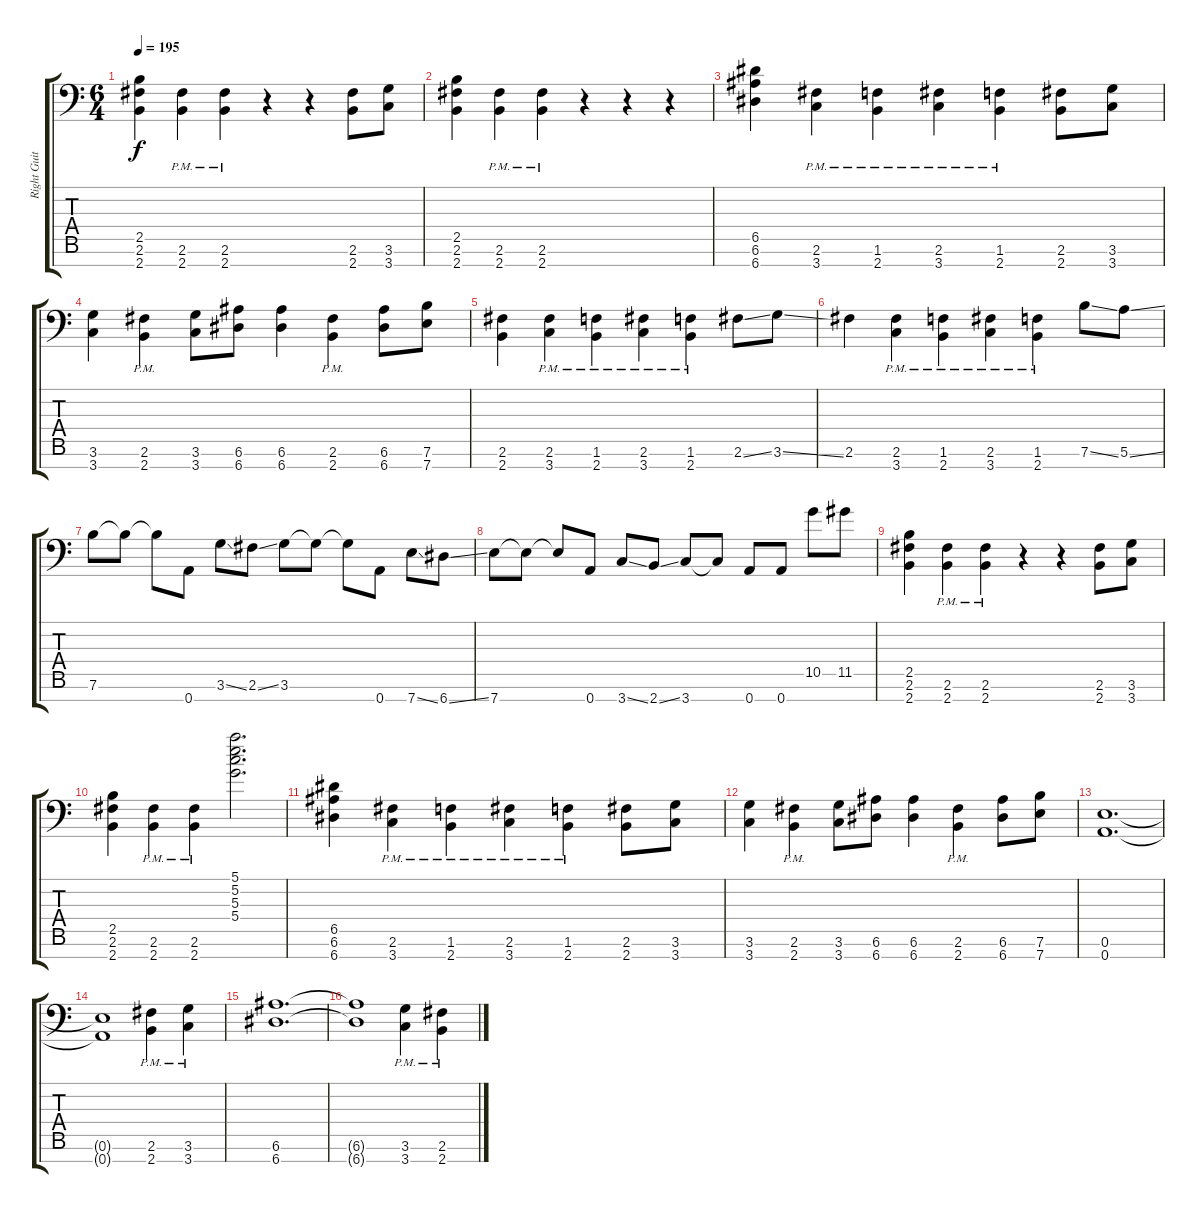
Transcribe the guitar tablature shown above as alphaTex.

\track ("Right Guitar, Drop A (7 String)" "Right Guit") {instrument distortionguitar}
\staff {score tabs}
\tuning (E4 B3 G3 D3 A2 E2 A1) {hide}
\ts (6 4)
\tempo 195
\clef f4
\ks c
(2.5 2.6 2.7).4{dy f} (2.6{pm} 2.7{pm}).4 (2.6{pm} 2.7{pm}).4 r.4 r.4 (2.6 2.7).8 (3.6 3.7).8 |
(2.5 2.6 2.7).4 (2.6{pm} 2.7{pm}).4 (2.6{pm} 2.7{pm}).4 r.4 r.4 r.4 |
(6.5 6.6 6.7).4 (2.6{pm} 3.7{pm}).4 (1.6{pm} 2.7{pm}).4 (2.6{pm} 3.7{pm}).4 (1.6{pm} 2.7{pm}).4 (2.6 2.7).8 (3.6 3.7).8 |
(3.6 3.7).4 (2.6{pm} 2.7{pm}).4 (3.6 3.7).8 (6.6 6.7).8 (6.6 6.7).4 (2.6{pm} 2.7{pm}).4 (6.6 6.7).8 (7.6 7.7).8 |
(2.6 2.7).4 (2.6{pm} 3.7{pm}).4 (1.6{pm} 2.7{pm}).4 (2.6{pm} 3.7{pm}).4 (1.6{pm} 2.7{pm}).4 2.6{ss}.8 3.6{ss}.8 |
2.6.4 (2.6{pm} 3.7{pm}).4 (1.6{pm} 2.7{pm}).4 (2.6{pm} 3.7{pm}).4 (1.6{pm} 2.7{pm}).4 7.6{ss}.8 5.6{ss}.8 |
7.6.8 7.6{t}.8 7.6{t}.8 0.7.8 3.6{ss}.8 2.6{ss}.8 3.6.8 3.6{t}.8 3.6{t}.8 0.7.8 7.7{ss}.8 6.7{ss}.8 |
7.7.8 7.7{t}.8 7.7{t}.8 0.7.8 3.7{ss}.8 2.7{ss}.8 3.7.8 3.7{t}.8 0.7.8 0.7.8 10.5.8 11.5.8 |
(2.5 2.6 2.7).4 (2.6{pm} 2.7{pm}).4 (2.6{pm} 2.7{pm}).4 r.4 r.4 (2.6 2.7).8 (3.6 3.7).8 |
(2.5 2.6 2.7).4 (2.6{pm} 2.7{pm}).4 (2.6{pm} 2.7{pm}).4 (5.1 5.2 5.3 5.4).2{d} |
(6.5 6.6 6.7).4 (2.6{pm} 3.7{pm}).4 (1.6{pm} 2.7{pm}).4 (2.6{pm} 3.7{pm}).4 (1.6{pm} 2.7{pm}).4 (2.6 2.7).8 (3.6 3.7).8 |
(3.6 3.7).4 (2.6{pm} 2.7{pm}).4 (3.6 3.7).8 (6.6 6.7).8 (6.6 6.7).4 (2.6{pm} 2.7{pm}).4 (6.6 6.7).8 (7.6 7.7).8 |
(0.6 0.7).1{d} |
(0.6{t} 0.7{t}).1 (2.6{pm} 2.7{pm}).4 (3.6{pm} 3.7{pm}).4 |
(6.6 6.7).1{d} |
(6.6{t} 6.7{t}).1 (3.6{pm} 3.7{pm}).4 (2.6{pm} 2.7{pm}).4
